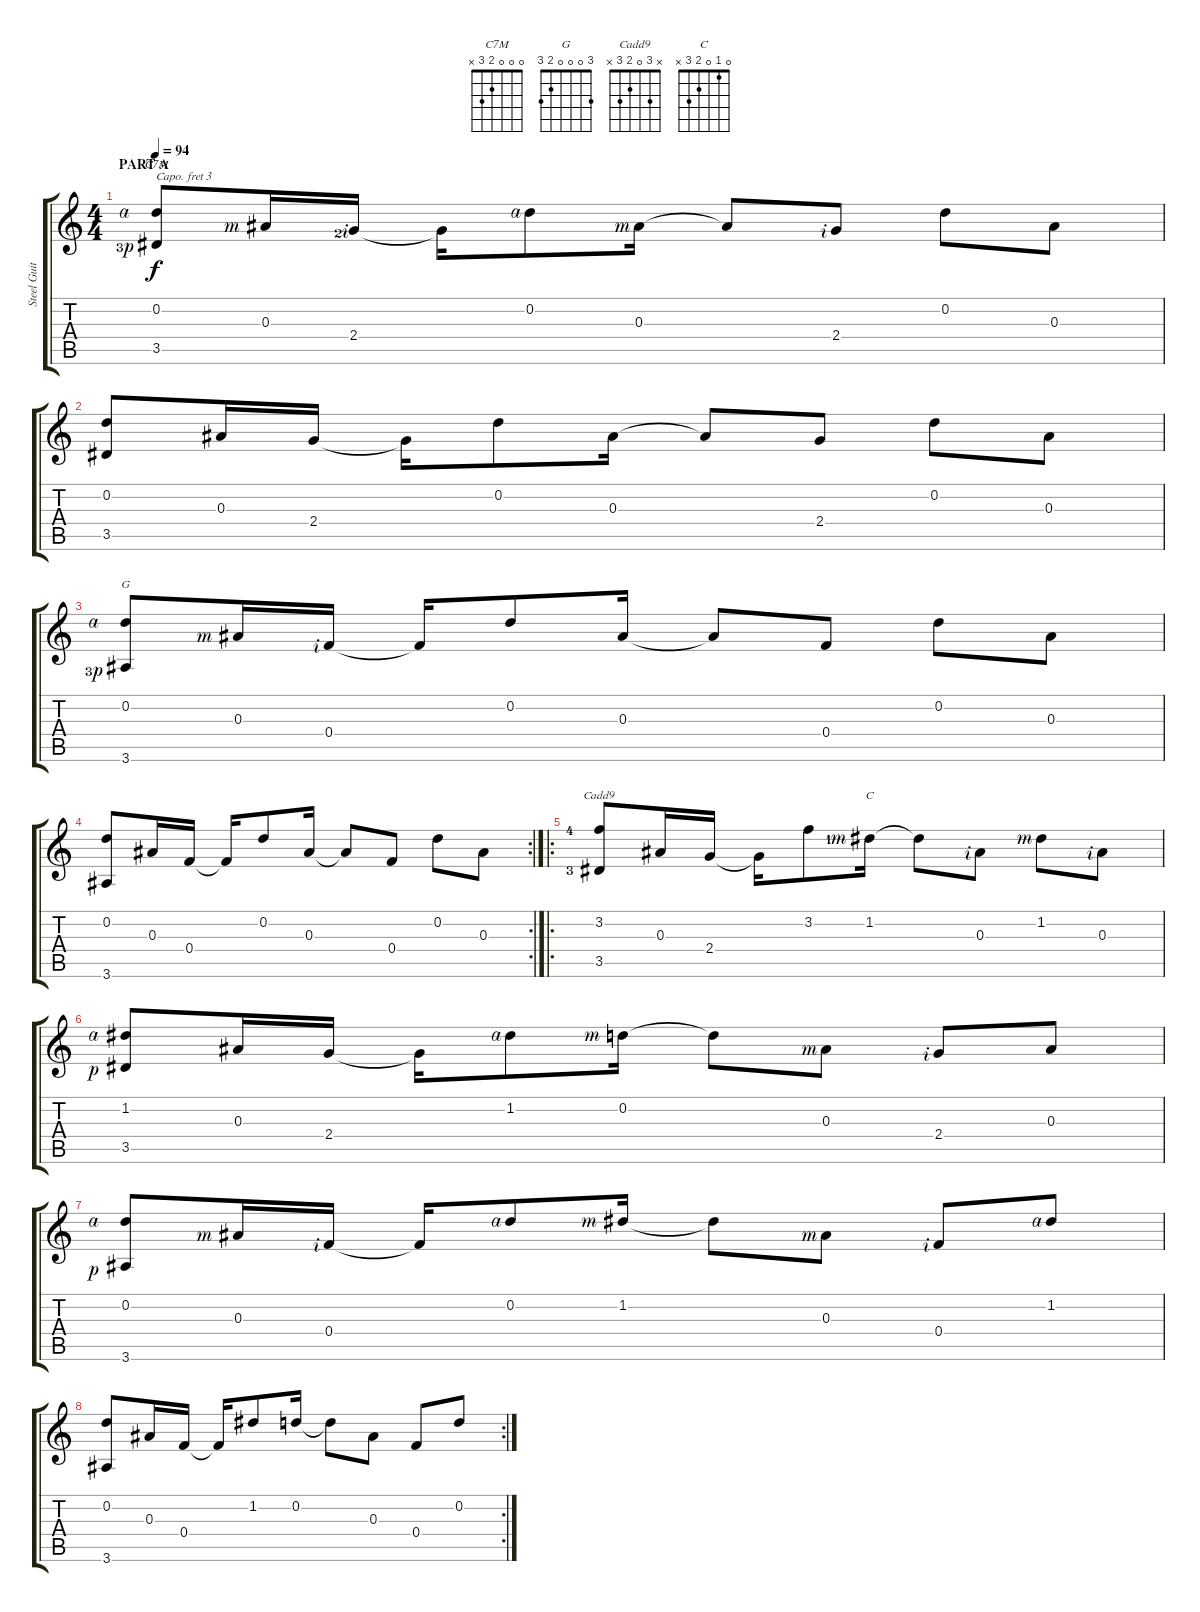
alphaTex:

\track ("Steel Guitar" "Steel Guit") {instrument acousticguitarsteel}
\staff {score tabs}
\capo 3
\tuning (E4 B3 G3 D3 A2 E2) {hide}
\chord ("C7M" 0 0 0 2 3 x)
\chord ("G" 3 0 0 0 2 3)
\chord ("Cadd9" x 3 0 2 3 x)
\chord ("C" 0 1 0 2 3 x)
\ts (4 4)
\section ("" "PART A")
\tempo 94
\clef g2
\ks c
(0.2{rf 4} 3.5{lf 4 rf 1}).8{ch "C7M" dy f instrument acousticguitarsteel} 0.3{rf 3}.16 2.4{lf 3 rf 2}.16 2.4{t}.16 0.2{rf 4}.8 0.3{rf 3}.16 0.3{t}.8 2.4{rf 2}.8 0.2.8 0.3.8 |
(0.2 3.5).8 0.3.16 2.4.16 2.4{t}.16 0.2.8 0.3.16 0.3{t}.8 2.4.8 0.2.8 0.3.8 |
(0.2{rf 4} 3.6{lf 4 rf 1}).8{ch "G"} 0.3{rf 3}.16 0.4{rf 2}.16 0.4{t}.16 0.2.8 0.3.16 0.3{t}.8 0.4.8 0.2.8 0.3.8 |
\rc 2
(0.2 3.6).8 0.3.16 0.4.16 0.4{t}.16 0.2.8 0.3.16 0.3{t}.8 0.4.8 0.2.8 0.3.8 |
\ro
(3.2{lf 5} 3.5{lf 4}).8{ch "Cadd9"} 0.3.16 2.4.16 2.4{t}.16 3.2.8 1.2{lf 2 rf 3}.16{ch "C"} 1.2{t}.8 0.3{rf 2}.8 1.2{rf 3}.8 0.3{rf 2}.8 |
(1.2{rf 4} 3.5{rf 1}).8 0.3.16 2.4.16 2.4{t}.16 1.2{rf 4}.8 0.2{rf 3}.16 0.2{t}.8 0.3{rf 3}.8 2.4{rf 2}.8 0.3.8 |
(0.2{rf 4} 3.6{rf 1}).8 0.3{rf 3}.16 0.4{rf 2}.16 0.4{t}.16 0.2{rf 4}.8 1.2{rf 3}.16 1.2{t}.8 0.3{rf 3}.8 0.4{rf 2}.8 1.2{rf 4}.8 |
\rc 2
(0.2 3.6).8 0.3.16 0.4.16 0.4{t}.16 1.2.8 0.2.16 0.2{t}.8 0.3.8 0.4.8 0.2.8
